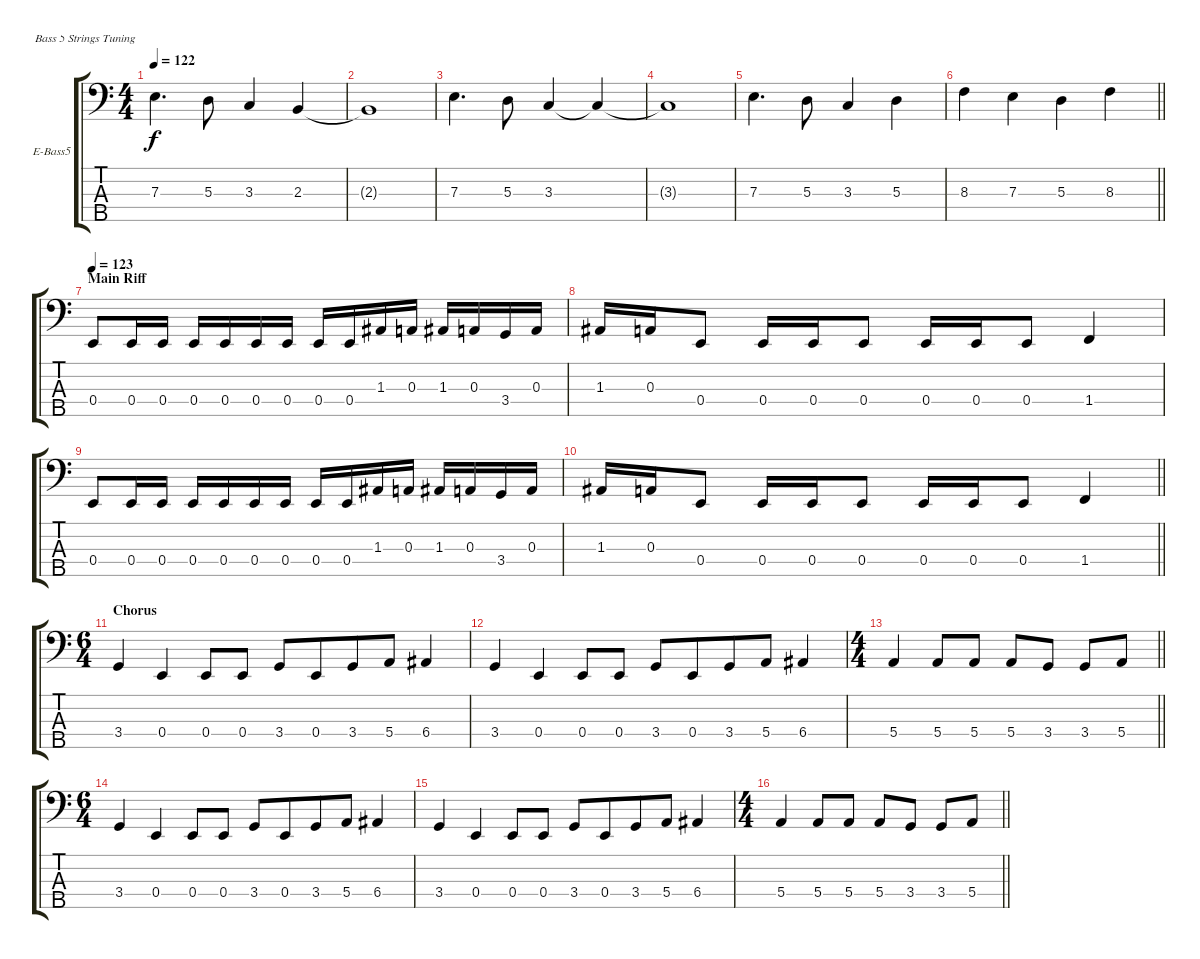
\bracketExtendMode groupsimilarinstruments
\firstSystemTrackNameOrientation horizontal
\otherSystemsTrackNameOrientation horizontal
\track ("Rob Trujillo" "E-Bass5") {instrument electricbassfinger}
\staff {score tabs}
\tuning (G2 D2 A1 E1 B0)
\ts (4 4)
\tempo 122
\clef f4
\ks c
7.3.4{d dy f} 5.3.8 3.3.4 2.3.4 |
2.3{t}.1 |
7.3.4{d} 5.3.8 3.3.4 3.3{t}.4 |
3.3{t}.1 |
7.3.4{d} 5.3.8 3.3.4 5.3.4 |
\barLineRight lightlight
8.3.4 7.3.4 5.3.4 8.3.4 |
\section ("" "Main Riff")
\tempo 123
0.4.8 0.4.16 0.4.16 0.4.16 0.4.16 0.4.16 0.4.16 0.4.16 0.4.16 1.3.16 0.3.16 1.3.16 0.3.16 3.4.16 0.3.16 |
1.3.16 0.3.16 0.4.8 0.4.16 0.4.16 0.4.8 0.4.16 0.4.16 0.4.8 1.4.4 |
0.4.8 0.4.16 0.4.16 0.4.16 0.4.16 0.4.16 0.4.16 0.4.16 0.4.16 1.3.16 0.3.16 1.3.16 0.3.16 3.4.16 0.3.16 |
\barLineRight lightlight
1.3.16 0.3.16 0.4.8 0.4.16 0.4.16 0.4.8 0.4.16 0.4.16 0.4.8 1.4.4 |
\ts (6 4)
\beaming (8 6 6)
\section ("" "Chorus")
3.4.4 0.4.4 0.4.8 0.4.8 3.4.8 0.4.8 3.4.8 5.4.8 6.4.4 |
3.4.4 0.4.4 0.4.8 0.4.8 3.4.8 0.4.8 3.4.8 5.4.8 6.4.4 |
\ts (4 4)
\beaming (8 2 2 2 2)
\barLineRight lightlight
5.4.4 5.4.8 5.4.8 5.4.8 3.4.8 3.4.8 5.4.8 |
\ts (6 4)
\beaming (8 6 6)
3.4.4 0.4.4 0.4.8 0.4.8 3.4.8 0.4.8 3.4.8 5.4.8 6.4.4 |
3.4.4 0.4.4 0.4.8 0.4.8 3.4.8 0.4.8 3.4.8 5.4.8 6.4.4 |
\ts (4 4)
\beaming (8 2 2 2 2)
\barLineRight lightlight
5.4.4 5.4.8 5.4.8 5.4.8 3.4.8 3.4.8 5.4.8
